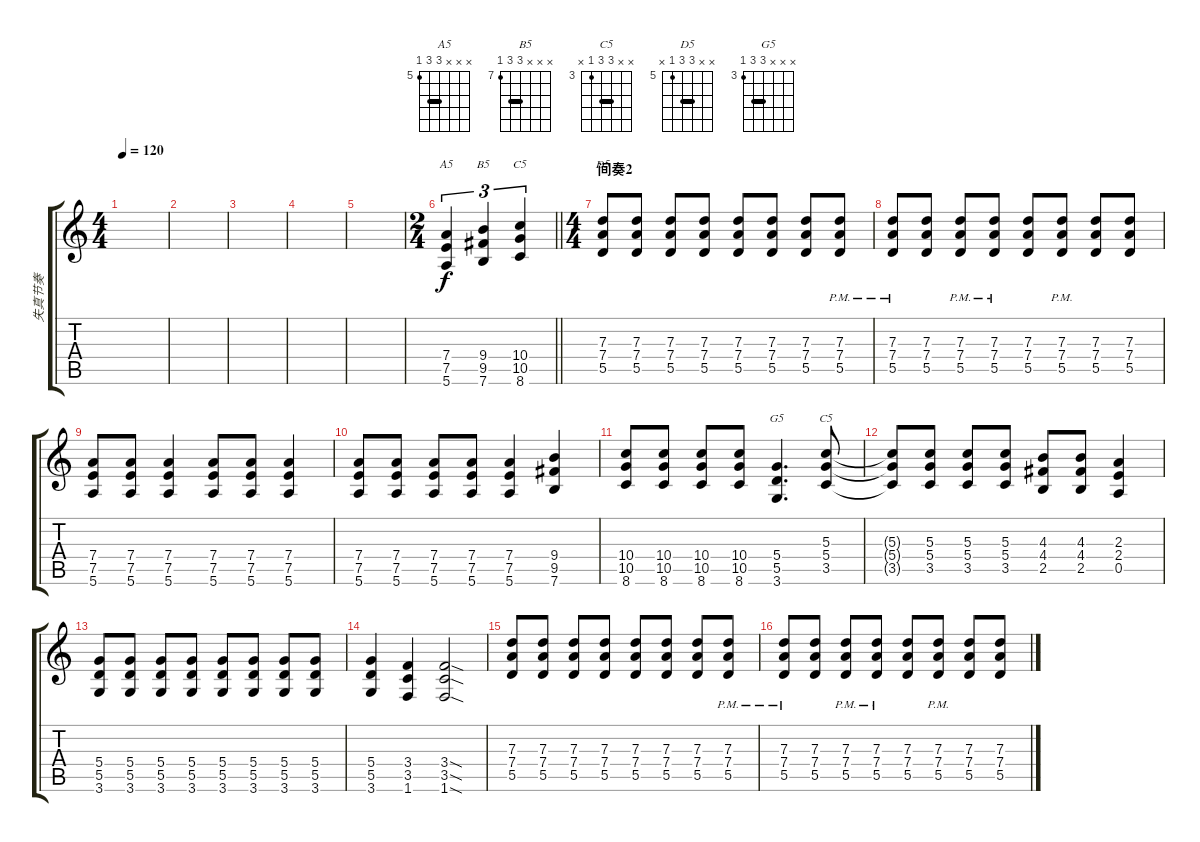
\track ("失真节奏" "失真节奏") {instrument overdrivenguitar}
\staff {score tabs}
\tuning (E4 B3 G3 D3 A2 E2) {hide}
\chord ("A5" x x x 7 7 5) {firstfret 5 barre 7}
\chord ("B5" x x x 9 9 7) {firstfret 7 barre 9}
\chord ("C5" x x x 10 10 8) {firstfret 8 barre 10}
\chord ("D5" x x 7 7 5 x) {firstfret 5 barre 7}
\chord ("G5" x x x 5 5 3) {firstfret 3 barre 5}
\chord ("C5" x x 5 5 3 x) {firstfret 3 barre 5}
\ts (4 4)
\tempo 120
\clef g2
\ks c
|
|
|
|
|
\ts (2 4)
\barLineRight lightlight
(7.4 7.5 5.6).4{tu (3 2) ch "A5"} (9.4 9.5 7.6).4{tu (3 2) ch "B5"} (10.4 10.5 8.6).4{tu (3 2) ch "C5"} |
\ts (4 4)
\section ("" "间奏2")
(7.3 7.4 5.5).8{ch "D5"} (7.3 7.4 5.5).8 (7.3 7.4 5.5).8 (7.3 7.4 5.5).8 (7.3 7.4 5.5).8 (7.3 7.4 5.5).8 (7.3 7.4 5.5).8 (7.3{pm} 7.4{pm} 5.5{pm}).8 |
(7.3{pm} 7.4{pm} 5.5{pm}).8 (7.3 7.4 5.5).8 (7.3{pm} 7.4{pm} 5.5{pm}).8 (7.3{pm} 7.4{pm} 5.5{pm}).8 (7.3 7.4 5.5).8 (7.3{pm} 7.4{pm} 5.5{pm}).8 (7.3 7.4 5.5).8 (7.3 7.4 5.5).8 |
(7.4 7.5 5.6).8 (7.4 7.5 5.6).8 (7.4 7.5 5.6).4 (7.4 7.5 5.6).8 (7.4 7.5 5.6).8 (7.4 7.5 5.6).4 |
(7.4 7.5 5.6).8 (7.4 7.5 5.6).8 (7.4 7.5 5.6).8 (7.4 7.5 5.6).8 (7.4 7.5 5.6).4 (9.4 9.5 7.6).4 |
(10.4 10.5 8.6).8 (10.4 10.5 8.6).8 (10.4 10.5 8.6).8 (10.4 10.5 8.6).8 (5.4 5.5 3.6).4{d ch "G5"} (5.3 5.4 3.5).8{ch "C5"} |
(5.3{t} 5.4{t} 3.5{t}).8 (5.3 5.4 3.5).8 (5.3 5.4 3.5).8 (5.3 5.4 3.5).8 (4.3 4.4 2.5).8 (4.3 4.4 2.5).8 (2.3 2.4 0.5).4 |
(5.4 5.5 3.6).8 (5.4 5.5 3.6).8 (5.4 5.5 3.6).8 (5.4 5.5 3.6).8 (5.4 5.5 3.6).8 (5.4 5.5 3.6).8 (5.4 5.5 3.6).8 (5.4 5.5 3.6).8 |
(5.4 5.5 3.6).4 (3.4 3.5 1.6).4 (3.4{sod} 3.5{sod} 1.6{sod}).2 |
(7.3 7.4 5.5).8 (7.3 7.4 5.5).8 (7.3 7.4 5.5).8 (7.3 7.4 5.5).8 (7.3 7.4 5.5).8 (7.3 7.4 5.5).8 (7.3 7.4 5.5).8 (7.3{pm} 7.4{pm} 5.5{pm}).8 |
(7.3{pm} 7.4{pm} 5.5{pm}).8 (7.3 7.4 5.5).8 (7.3{pm} 7.4{pm} 5.5{pm}).8 (7.3{pm} 7.4{pm} 5.5{pm}).8 (7.3 7.4 5.5).8 (7.3{pm} 7.4{pm} 5.5{pm}).8 (7.3 7.4 5.5).8 (7.3 7.4 5.5).8
